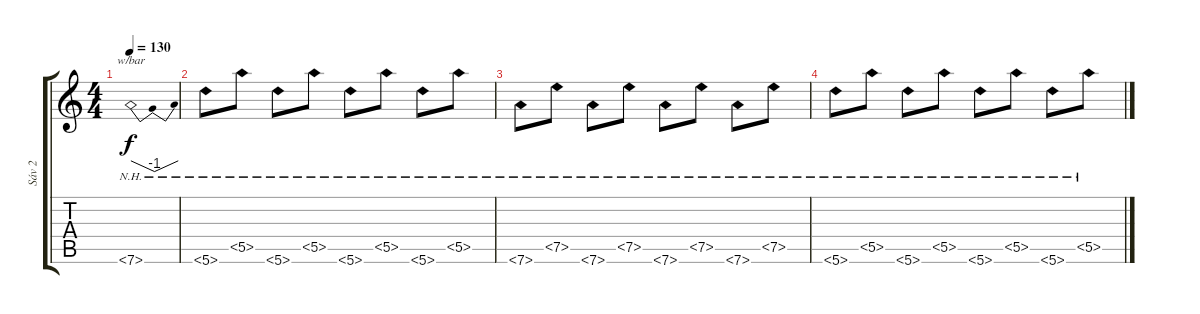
\track ("Sáv 2" "Sáv 2") {instrument acousticguitarsteel}
\staff {score tabs}
\tuning (E4 B3 G3 D3 A2 D2) {hide}
\ts (4 4)
\tempo 130
\clef g2
\ks c
7.6{nh}.1{tbe (dip default 0 0 40 -4 60 0) dy f} |
5.6{nh}.8 5.5{nh}.8 5.6{nh}.8 5.5{nh}.8 5.6{nh}.8 5.5{nh}.8 5.6{nh}.8 5.5{nh}.8 |
7.6{nh}.8 7.5{nh}.8 7.6{nh}.8 7.5{nh}.8 7.6{nh}.8 7.5{nh}.8 7.6{nh}.8 7.5{nh}.8 |
5.6{nh}.8 5.5{nh}.8 5.6{nh}.8 5.5{nh}.8 5.6{nh}.8 5.5{nh}.8 5.6{nh}.8 5.5{nh}.8
